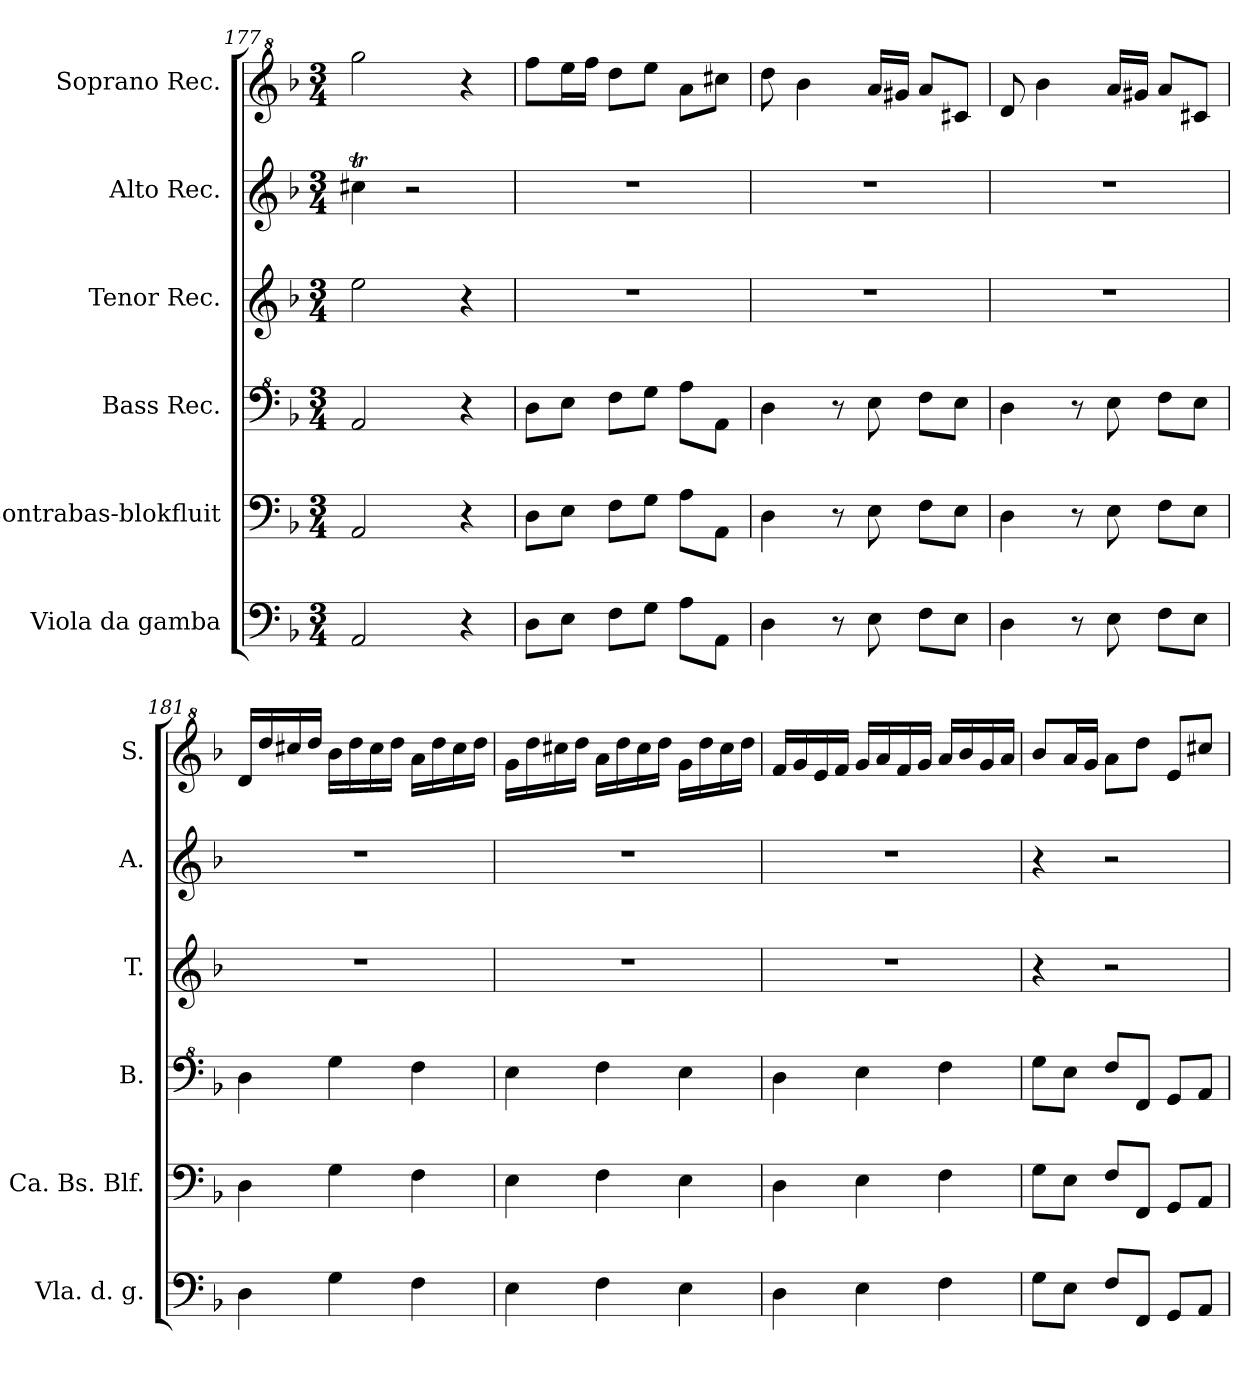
**kern	**kern	**kern	**kern	**kern	**kern
*part6	*part5	*part4	*part3	*part2	*part1
*staff6	*staff5	*staff4	*staff3	*staff2	*staff1
*I"Viola da gamba	*I"Contrabas-blokfluit	*I"Bass Rec.	*I"Tenor Rec.	*I"Alto Rec.	*I"Soprano Rec.
*I'Vla. d. g.	*I'Ca. Bs. Blf.	*I'B.	*I'T.	*I'A.	*I'S.
*clefF4	*clefF4	*clefF^4	*clefG2	*clefG2	*clefG^2
*k[b-]	*k[b-]	*k[b-]	*k[b-]	*k[b-]	*k[b-]
*M3/4	*M3/4	*M3/4	*M3/4	*M3/4	*M3/4
=177	=177	=177	=177	=177	=177
2AA/	2AA/	2A/	2ee\	4cc#Xt\	2ggg\
.	.	.	.	2r	.
4r	4r	4r	4r	.	4r
=178	=178	=178	=178	=178	=178
8D\L	8D\L	8d\L	2.r	2.r	8fff\L
8E\J	8E\J	8e\J	.	.	16eee\L
.	.	.	.	.	16fff\JJ
8F\L	8F\L	8f\L	.	.	8ddd\L
8G\J	8G\J	8g\J	.	.	8eee\J
8A\L	8A\L	8a\L	.	.	8aa\L
8AA\J	8AA\J	8A\J	.	.	8ccc#X\J
=179	=179	=179	=179	=179	=179
4D\	4D\	4d\	2.r	2.r	8ddd\
.	.	.	.	.	4bb-\
8r	8r	8r	.	.	.
8E\	8E\	8e\	.	.	16aa/LL
.	.	.	.	.	16gg#X/JJ
8F\L	8F\L	8f\L	.	.	8aa/L
8E\J	8E\J	8e\J	.	.	8cc#X/J
=180	=180	=180	=180	=180	=180
4D\	4D\	4d\	2.r	2.r	8dd/
.	.	.	.	.	4bb-\
8r	8r	8r	.	.	.
8E\	8E\	8e\	.	.	16aa/LL
.	.	.	.	.	16gg#X/JJ
8F\L	8F\L	8f\L	.	.	8aa/L
8E\J	8E\J	8e\J	.	.	8cc#X/J
=181	=181	=181	=181	=181	=181
4D\	4D\	4d\	2.r	2.r	16dd/LL
.	.	.	.	.	16ddd/
.	.	.	.	.	16ccc#X/
.	.	.	.	.	16ddd/JJ
4G\	4G\	4g\	.	.	16bb-\LL
.	.	.	.	.	16ddd\
.	.	.	.	.	16ccc#\
.	.	.	.	.	16ddd\JJ
4F\	4F\	4f\	.	.	16aa\LL
.	.	.	.	.	16ddd\
.	.	.	.	.	16ccc#\
.	.	.	.	.	16ddd\JJ
!!LO:PB:g=z
=182	=182	=182	=182	=182	=182
4E\	4E\	4e\	2.r	2.r	16gg\LL
.	.	.	.	.	16ddd\
.	.	.	.	.	16ccc#X\
.	.	.	.	.	16ddd\JJ
4F\	4F\	4f\	.	.	16aa\LL
.	.	.	.	.	16ddd\
.	.	.	.	.	16ccc#\
.	.	.	.	.	16ddd\JJ
4E\	4E\	4e\	.	.	16gg\LL
.	.	.	.	.	16ddd\
.	.	.	.	.	16ccc#\
.	.	.	.	.	16ddd\JJ
=183	=183	=183	=183	=183	=183
4D\	4D\	4d\	2.r	2.r	16ff/LL
.	.	.	.	.	16gg/
.	.	.	.	.	16ee/
.	.	.	.	.	16ff/JJ
4E\	4E\	4e\	.	.	16gg/LL
.	.	.	.	.	16aa/
.	.	.	.	.	16ff/
.	.	.	.	.	16gg/JJ
4F\	4F\	4f\	.	.	16aa/LL
.	.	.	.	.	16bb-/
.	.	.	.	.	16gg/
.	.	.	.	.	16aa/JJ
=184	=184	=184	=184	=184	=184
8G\L	8G\L	8g\L	4r	4r	8bb-/L
8E\J	8E\J	8e\J	.	.	16aa/L
.	.	.	.	.	16gg/JJ
8F/L	8F/L	8f/L	2r	2r	8aa\L
8FF/J	8FF/J	8F/J	.	.	8ddd\J
8GG/L	8GG/L	8G/L	.	.	8ee/L
8AA/J	8AA/J	8A/J	.	.	8ccc#X/J
=	=	=	=	=	=
*-	*-	*-	*-	*-	*-
